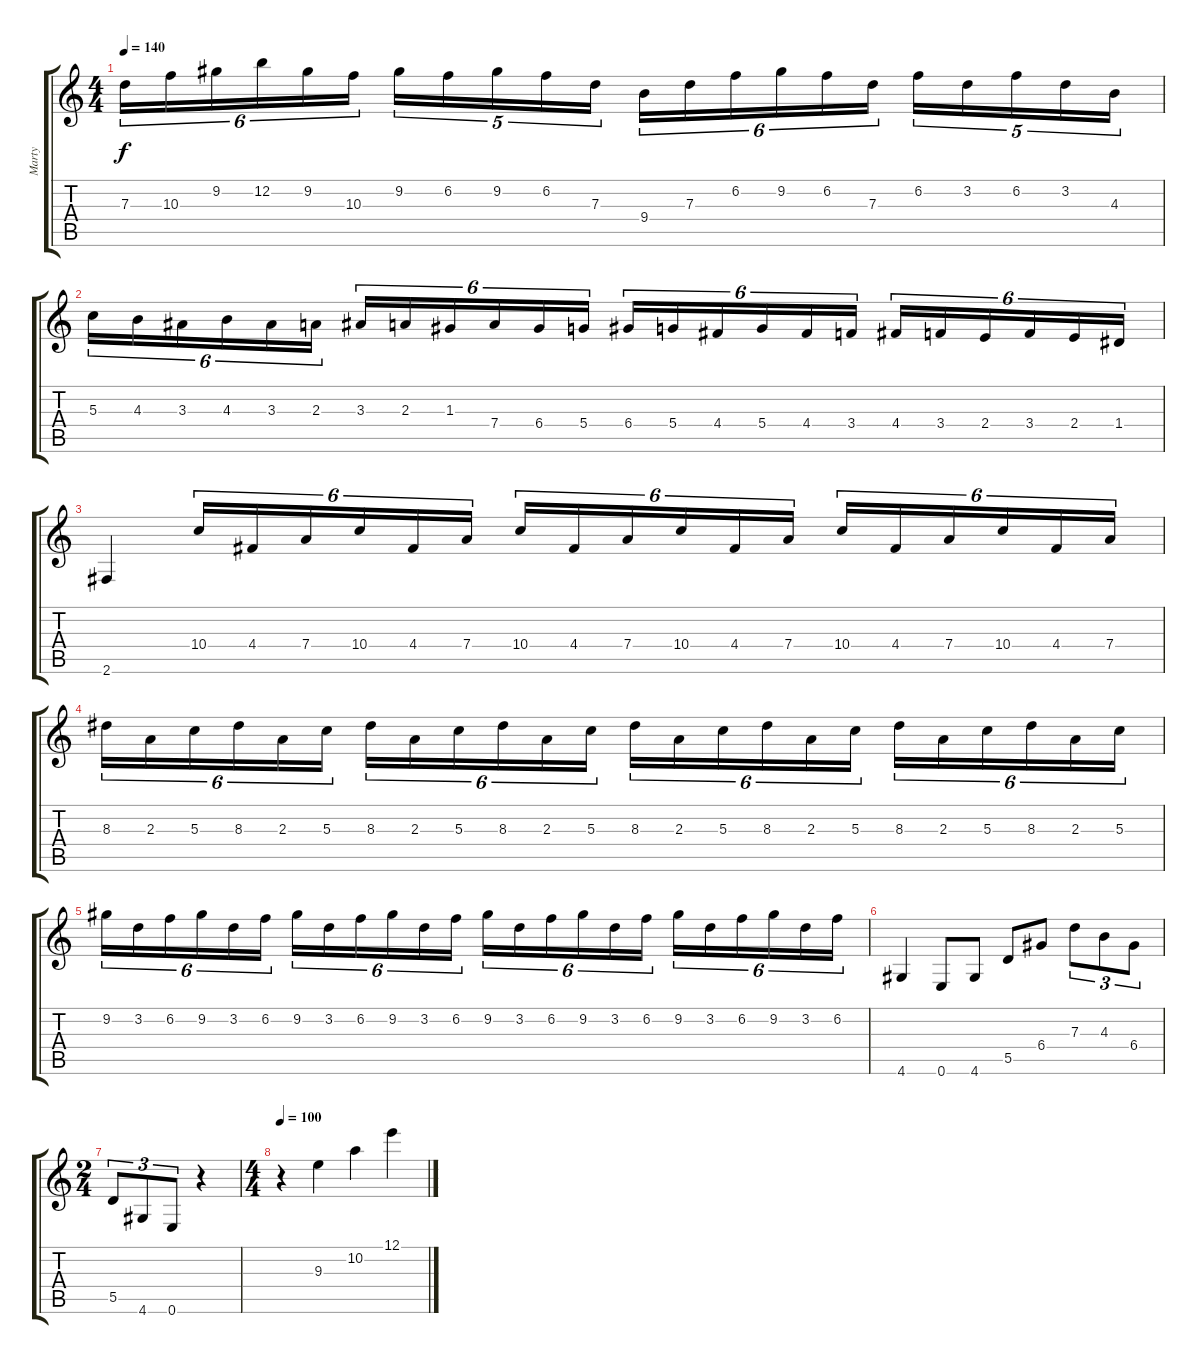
\track ("Marty" "Marty") {instrument distortionguitar}
\staff {score tabs}
\tuning (E4 B3 G3 D3 A2 E2) {hide}
\ts (4 4)
\tempo 140
\clef g2
\ks c
7.3.16{tu (6 4) dy f} 10.3.16{tu (6 4)} 9.2.16{tu (6 4)} 12.2.16{tu (6 4)} 9.2.16{tu (6 4)} 10.3.16{tu (6 4)} 9.2.16{tu (5 4)} 6.2.16{tu (5 4)} 9.2.16{tu (5 4)} 6.2.16{tu (5 4)} 7.3.16{tu (5 4)} 9.4.16{tu (6 4)} 7.3.16{tu (6 4)} 6.2.16{tu (6 4)} 9.2.16{tu (6 4)} 6.2.16{tu (6 4)} 7.3.16{tu (6 4)} 6.2.16{tu (5 4)} 3.2.16{tu (5 4)} 6.2.16{tu (5 4)} 3.2.16{tu (5 4)} 4.3.16{tu (5 4)} |
5.3.16{tu (6 4)} 4.3.16{tu (6 4)} 3.3.16{tu (6 4)} 4.3.16{tu (6 4)} 3.3.16{tu (6 4)} 2.3.16{tu (6 4)} 3.3.16{tu (6 4)} 2.3.16{tu (6 4)} 1.3.16{tu (6 4)} 7.4.16{tu (6 4)} 6.4.16{tu (6 4)} 5.4.16{tu (6 4)} 6.4.16{tu (6 4)} 5.4.16{tu (6 4)} 4.4.16{tu (6 4)} 5.4.16{tu (6 4)} 4.4.16{tu (6 4)} 3.4.16{tu (6 4)} 4.4.16{tu (6 4)} 3.4.16{tu (6 4)} 2.4.16{tu (6 4)} 3.4.16{tu (6 4)} 2.4.16{tu (6 4)} 1.4.16{tu (6 4)} |
2.6.4 10.4.16{tu (6 4)} 4.4.16{tu (6 4)} 7.4.16{tu (6 4)} 10.4.16{tu (6 4)} 4.4.16{tu (6 4)} 7.4.16{tu (6 4)} 10.4.16{tu (6 4)} 4.4.16{tu (6 4)} 7.4.16{tu (6 4)} 10.4.16{tu (6 4)} 4.4.16{tu (6 4)} 7.4.16{tu (6 4)} 10.4.16{tu (6 4)} 4.4.16{tu (6 4)} 7.4.16{tu (6 4)} 10.4.16{tu (6 4)} 4.4.16{tu (6 4)} 7.4.16{tu (6 4)} |
8.3.16{tu (6 4)} 2.3.16{tu (6 4)} 5.3.16{tu (6 4)} 8.3.16{tu (6 4)} 2.3.16{tu (6 4)} 5.3.16{tu (6 4)} 8.3.16{tu (6 4)} 2.3.16{tu (6 4)} 5.3.16{tu (6 4)} 8.3.16{tu (6 4)} 2.3.16{tu (6 4)} 5.3.16{tu (6 4)} 8.3.16{tu (6 4)} 2.3.16{tu (6 4)} 5.3.16{tu (6 4)} 8.3.16{tu (6 4)} 2.3.16{tu (6 4)} 5.3.16{tu (6 4)} 8.3.16{tu (6 4)} 2.3.16{tu (6 4)} 5.3.16{tu (6 4)} 8.3.16{tu (6 4)} 2.3.16{tu (6 4)} 5.3.16{tu (6 4)} |
9.2.16{tu (6 4)} 3.2.16{tu (6 4)} 6.2.16{tu (6 4)} 9.2.16{tu (6 4)} 3.2.16{tu (6 4)} 6.2.16{tu (6 4)} 9.2.16{tu (6 4)} 3.2.16{tu (6 4)} 6.2.16{tu (6 4)} 9.2.16{tu (6 4)} 3.2.16{tu (6 4)} 6.2.16{tu (6 4)} 9.2.16{tu (6 4)} 3.2.16{tu (6 4)} 6.2.16{tu (6 4)} 9.2.16{tu (6 4)} 3.2.16{tu (6 4)} 6.2.16{tu (6 4)} 9.2.16{tu (6 4)} 3.2.16{tu (6 4)} 6.2.16{tu (6 4)} 9.2.16{tu (6 4)} 3.2.16{tu (6 4)} 6.2.16{tu (6 4)} |
4.6.4 0.6.8 4.6.8 5.5.8 6.4.8 7.3.8{tu (3 2)} 4.3.8{tu (3 2)} 6.4.8{tu (3 2)} |
\ts (2 4)
5.5.8{tu (3 2)} 4.6.8{tu (3 2)} 0.6.8{tu (3 2)} r.4 |
\ts (4 4)
\tempo 100
r.4 9.3.4 10.2.4 12.1.4
